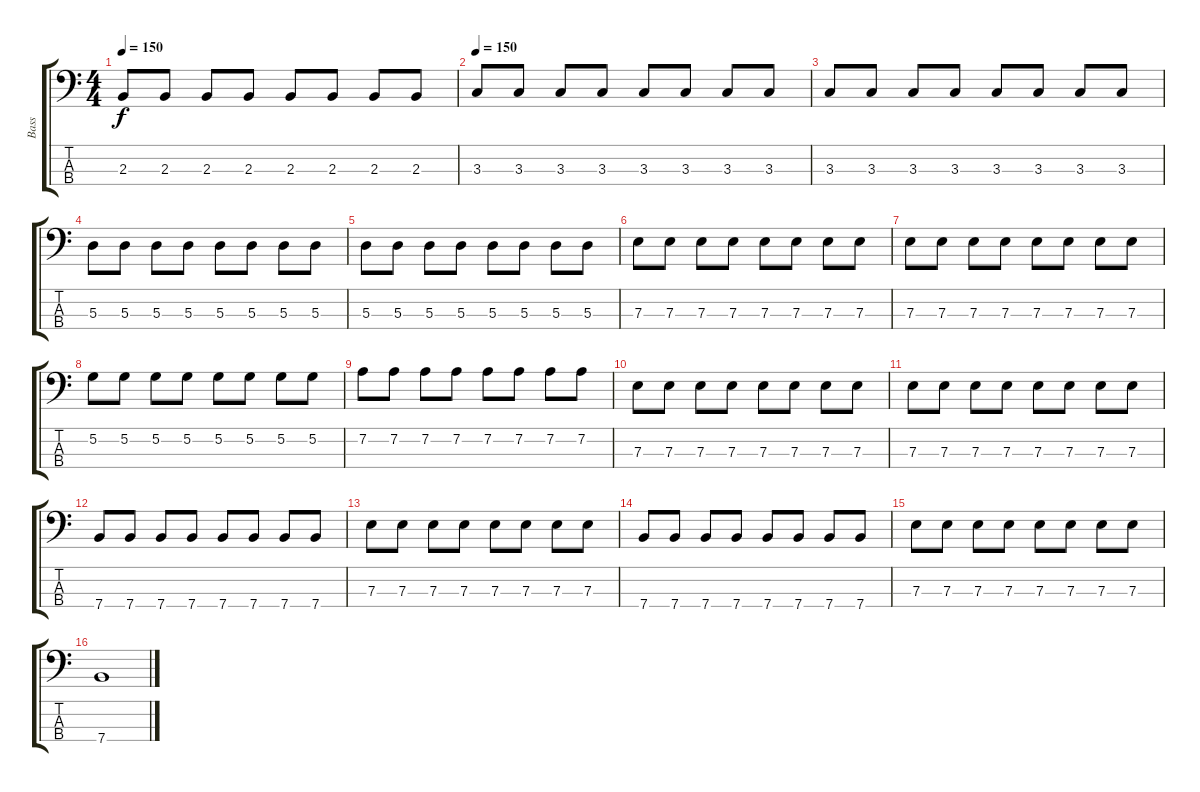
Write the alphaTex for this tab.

\track ("Bass" "Bass") {instrument slapbass2}
\staff {score tabs}
\tuning (G2 D2 A1 E1) {hide}
\ts (4 4)
\tempo 150
\clef f4
\ks c
2.3.8{dy f} 2.3.8 2.3.8 2.3.8 2.3.8 2.3.8 2.3.8 2.3.8 |
\tempo 150
3.3.8 3.3.8 3.3.8 3.3.8 3.3.8 3.3.8 3.3.8 3.3.8 |
3.3.8 3.3.8 3.3.8 3.3.8 3.3.8 3.3.8 3.3.8 3.3.8 |
5.3.8 5.3.8 5.3.8 5.3.8 5.3.8 5.3.8 5.3.8 5.3.8 |
5.3.8 5.3.8 5.3.8 5.3.8 5.3.8 5.3.8 5.3.8 5.3.8 |
7.3.8 7.3.8 7.3.8 7.3.8 7.3.8 7.3.8 7.3.8 7.3.8 |
7.3.8 7.3.8 7.3.8 7.3.8 7.3.8 7.3.8 7.3.8 7.3.8 |
5.2.8 5.2.8 5.2.8 5.2.8 5.2.8 5.2.8 5.2.8 5.2.8 |
7.2.8 7.2.8 7.2.8 7.2.8 7.2.8 7.2.8 7.2.8 7.2.8 |
7.3.8 7.3.8 7.3.8 7.3.8 7.3.8 7.3.8 7.3.8 7.3.8 |
7.3.8 7.3.8 7.3.8 7.3.8 7.3.8 7.3.8 7.3.8 7.3.8 |
7.4.8 7.4.8 7.4.8 7.4.8 7.4.8 7.4.8 7.4.8 7.4.8 |
7.3.8 7.3.8 7.3.8 7.3.8 7.3.8 7.3.8 7.3.8 7.3.8 |
7.4.8 7.4.8 7.4.8 7.4.8 7.4.8 7.4.8 7.4.8 7.4.8 |
7.3.8 7.3.8 7.3.8 7.3.8 7.3.8 7.3.8 7.3.8 7.3.8 |
7.4.1
